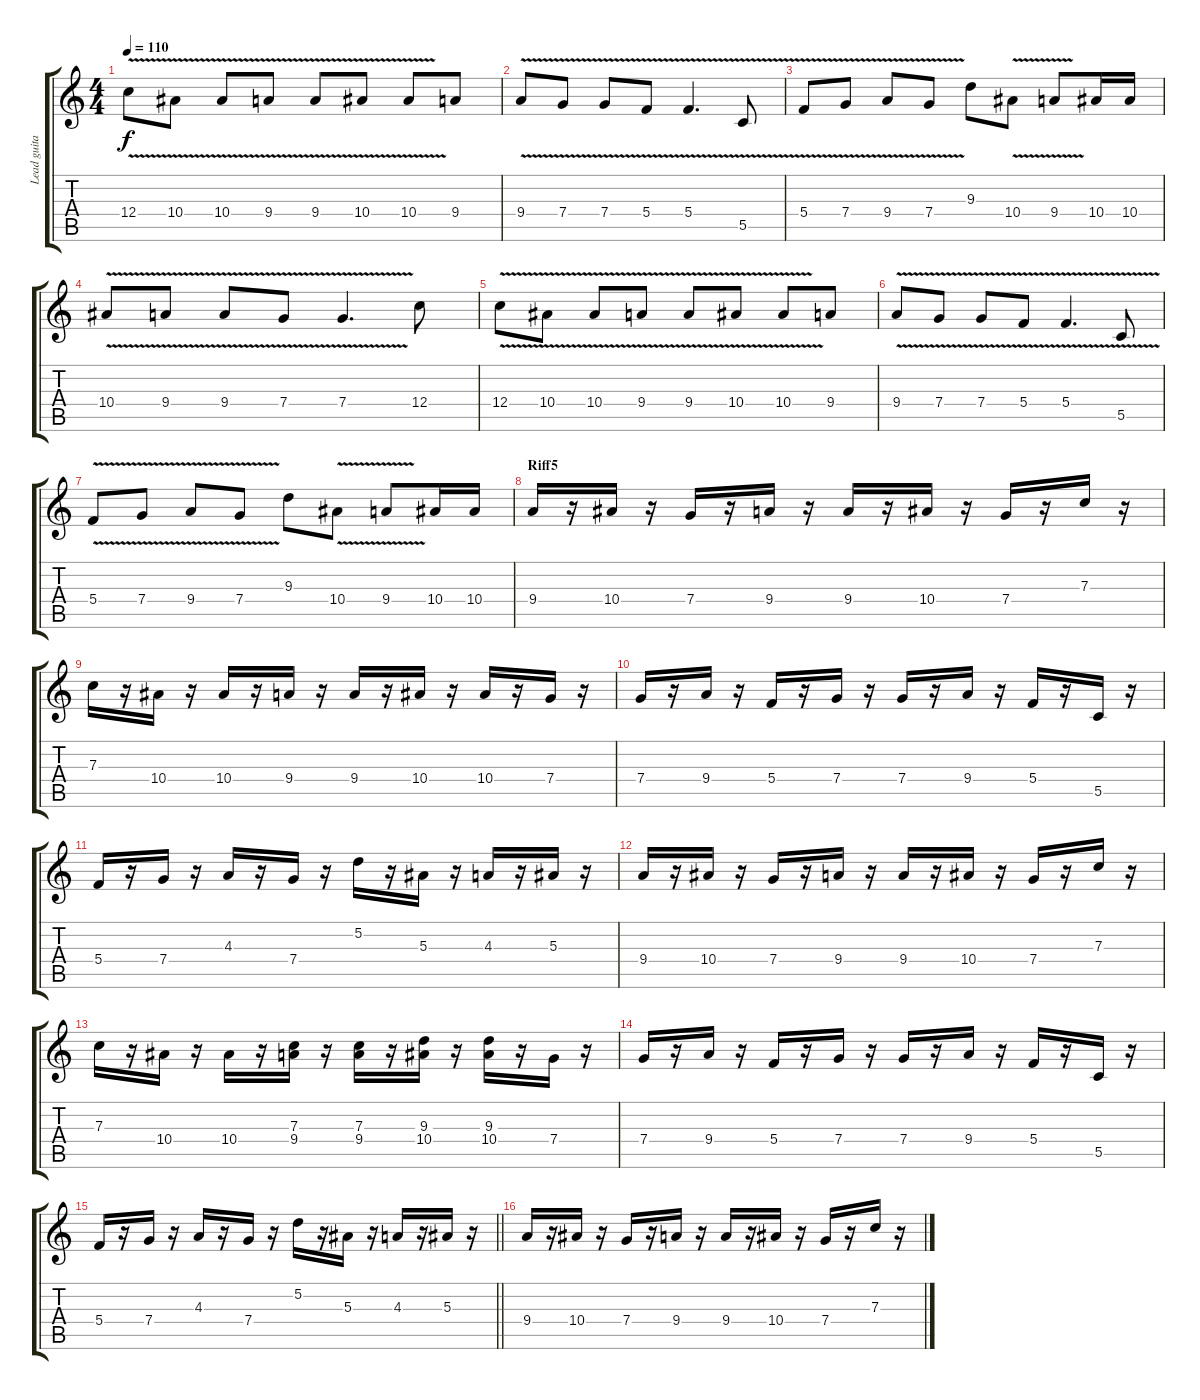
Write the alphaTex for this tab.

\track ("Lead guitar 1" "Lead guita") {instrument overdrivenguitar}
\staff {score tabs}
\tuning (D4 A3 F3 C3 G2 D2) {hide}
\ts (4 4)
\tempo 110
\clef g2
\ks c
12.4{v}.8{dy f} 10.4{v}.8 10.4{v}.8 9.4{v}.8 9.4{v}.8 10.4{v}.8 10.4{v}.8 9.4.8 |
9.4{v}.8 7.4{v}.8 7.4{v}.8 5.4{v}.8 5.4{v}.4{d} 5.5{v}.8 |
5.4{v}.8 7.4{v}.8 9.4{v}.8 7.4{v}.8 9.3.8 10.4{v}.8 9.4{v}.8 10.4.16 10.4.16 |
10.4{v}.8 9.4{v}.8 9.4{v}.8 7.4{v}.8 7.4{v}.4{d} 12.4.8 |
12.4{v}.8 10.4{v}.8 10.4{v}.8 9.4{v}.8 9.4{v}.8 10.4{v}.8 10.4{v}.8 9.4.8 |
9.4{v}.8 7.4{v}.8 7.4{v}.8 5.4{v}.8 5.4{v}.4{d} 5.5{v}.8 |
5.4{v}.8 7.4{v}.8 9.4{v}.8 7.4{v}.8 9.3.8 10.4{v}.8 9.4{v}.8 10.4.16 10.4.16 |
\section ("" "Riff5")
9.4.16 r.16 10.4.16 r.16 7.4.16 r.16 9.4.16 r.16 9.4.16 r.16 10.4.16 r.16 7.4.16 r.16 7.3.16 r.16 |
7.3.16 r.16 10.4.16 r.16 10.4.16 r.16 9.4.16 r.16 9.4.16 r.16 10.4.16 r.16 10.4.16 r.16 7.4.16 r.16 |
7.4.16 r.16 9.4.16 r.16 5.4.16 r.16 7.4.16 r.16 7.4.16 r.16 9.4.16 r.16 5.4.16 r.16 5.5.16 r.16 |
5.4.16 r.16 7.4.16 r.16 4.3.16 r.16 7.4.16 r.16 5.2.16 r.16 5.3.16 r.16 4.3.16 r.16 5.3.16 r.16 |
9.4.16 r.16 10.4.16 r.16 7.4.16 r.16 9.4.16 r.16 9.4.16 r.16 10.4.16 r.16 7.4.16 r.16 7.3.16 r.16 |
7.3.16 r.16 10.4.16 r.16 10.4.16 r.16 (7.3 9.4).16 r.16 (7.3 9.4).16 r.16 (9.3 10.4).16 r.16 (9.3 10.4).16 r.16 7.4.16 r.16 |
7.4.16 r.16 9.4.16 r.16 5.4.16 r.16 7.4.16 r.16 7.4.16 r.16 9.4.16 r.16 5.4.16 r.16 5.5.16 r.16 |
\barLineRight lightlight
5.4.16 r.16 7.4.16 r.16 4.3.16 r.16 7.4.16 r.16 5.2.16 r.16 5.3.16 r.16 4.3.16 r.16 5.3.16 r.16 |
9.4.16 r.16 10.4.16 r.16 7.4.16 r.16 9.4.16 r.16 9.4.16 r.16 10.4.16 r.16 7.4.16 r.16 7.3.16 r.16
